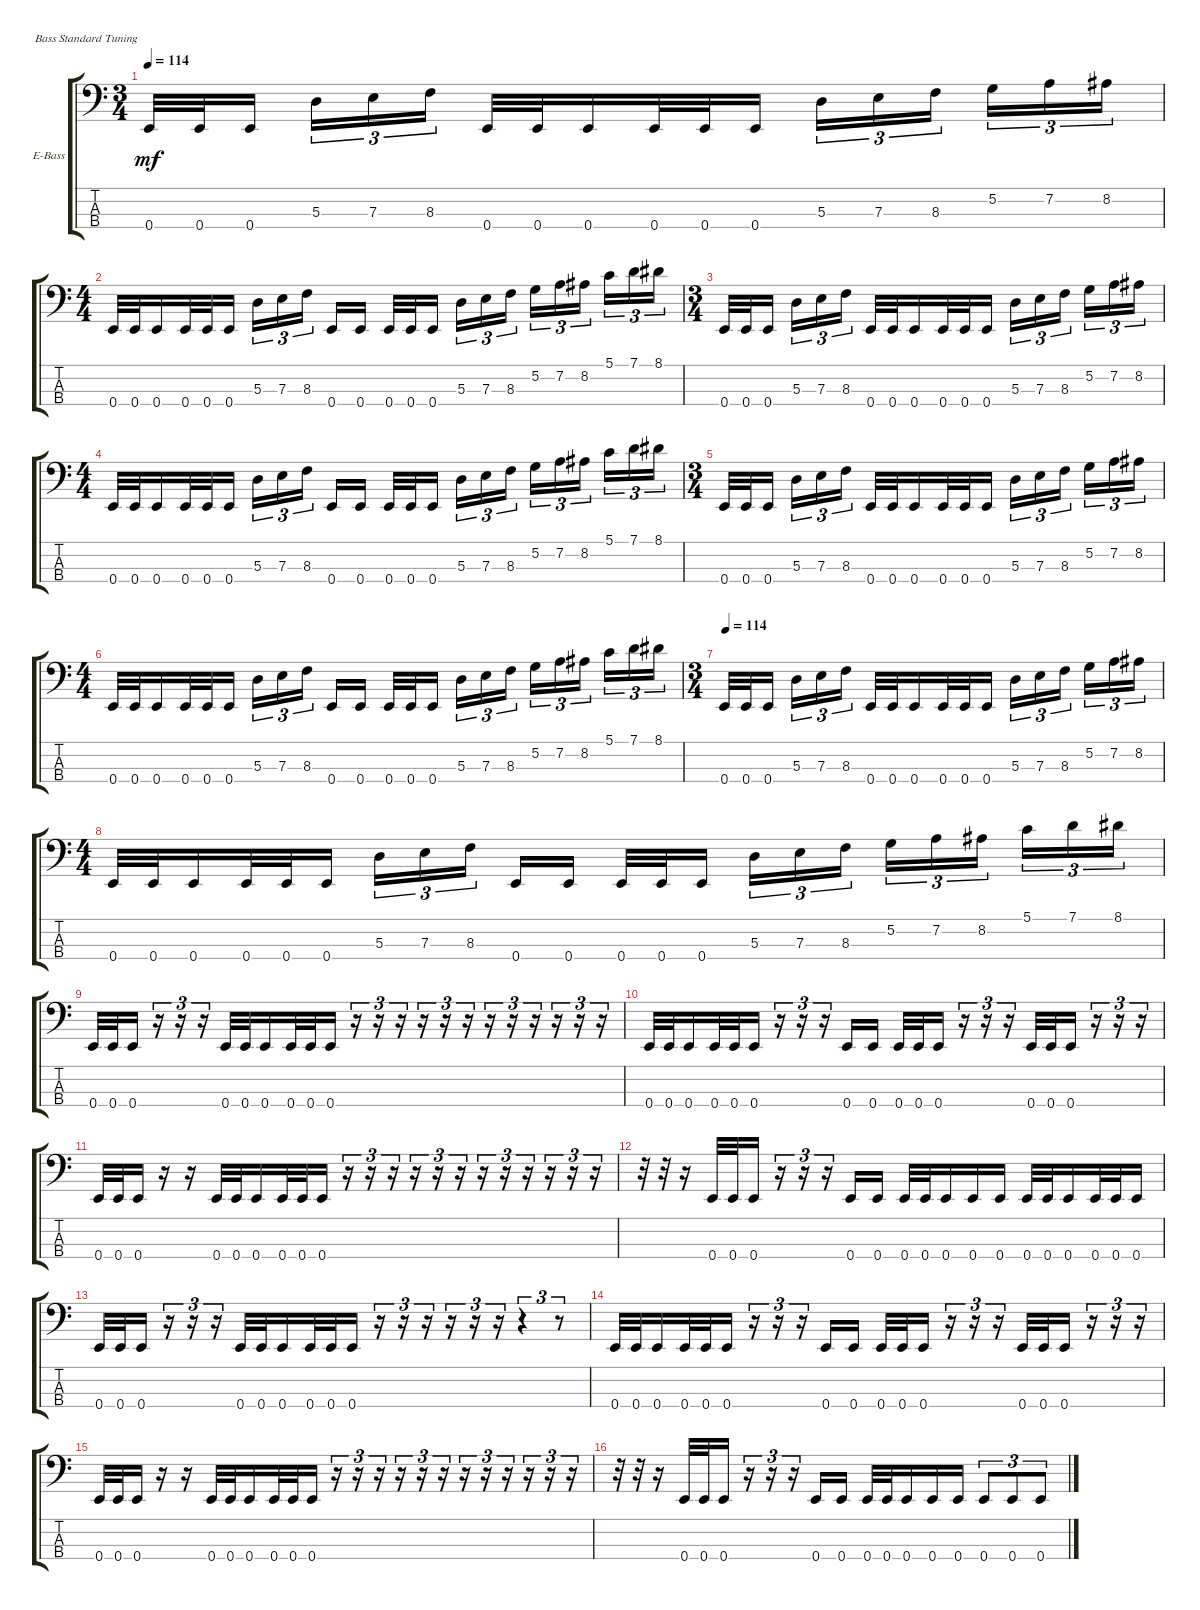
\defaultSystemsLayout 4
\bracketExtendMode groupsimilarinstruments
\firstSystemTrackNameOrientation horizontal
\otherSystemsTrackNameOrientation horizontal
\track ("Electric Bass" "E-Bass") {instrument electricbassfinger}
\staff {score tabs}
\tuning (G2 D2 A1 E1)
\ts (3 4)
\tempo 114
\clef f4
\scale
0.395904
\ks c
0.4.32{dy mf} 0.4.32 0.4.16 5.3.16{tu (3 2)} 7.3.16{tu (3 2)} 8.3.16{tu (3 2)} 0.4.32 0.4.32 0.4.16 0.4.32 0.4.32 0.4.16 5.3.16{tu (3 2)} 7.3.16{tu (3 2)} 8.3.16{tu (3 2)} 5.2.16{tu (3 2)} 7.2.16{tu (3 2)} 8.2.16{tu (3 2)} |
\ts (4 4)
\scale
0.395904 0.4.32 0.4.32 0.4.16 0.4.32 0.4.32 0.4.16 5.3.16{tu (3 2)} 7.3.16{tu (3 2)} 8.3.16{tu (3 2)} 0.4.16 0.4.16 0.4.32 0.4.32 0.4.16 5.3.16{tu (3 2)} 7.3.16{tu (3 2)} 8.3.16{tu (3 2)} 5.2.16{tu (3 2)} 7.2.16{tu (3 2)} 8.2.16{tu (3 2)} 5.1.16{tu (3 2)} 7.1.16{tu (3 2)} 8.1.16{tu (3 2)} |
\ts (3 4)
\scale
0.333333 0.4.32 0.4.32 0.4.16 5.3.16{tu (3 2)} 7.3.16{tu (3 2)} 8.3.16{tu (3 2)} 0.4.32 0.4.32 0.4.16 0.4.32 0.4.32 0.4.16 5.3.16{tu (3 2)} 7.3.16{tu (3 2)} 8.3.16{tu (3 2)} 5.2.16{tu (3 2)} 7.2.16{tu (3 2)} 8.2.16{tu (3 2)} |
\ts (4 4)
\scale
0.333333 0.4.32 0.4.32 0.4.16 0.4.32 0.4.32 0.4.16 5.3.16{tu (3 2)} 7.3.16{tu (3 2)} 8.3.16{tu (3 2)} 0.4.16 0.4.16 0.4.32 0.4.32 0.4.16 5.3.16{tu (3 2)} 7.3.16{tu (3 2)} 8.3.16{tu (3 2)} 5.2.16{tu (3 2)} 7.2.16{tu (3 2)} 8.2.16{tu (3 2)} 5.1.16{tu (3 2)} 7.1.16{tu (3 2)} 8.1.16{tu (3 2)} |
\ts (3 4)
\scale
0.333333 0.4.32 0.4.32 0.4.16 5.3.16{tu (3 2)} 7.3.16{tu (3 2)} 8.3.16{tu (3 2)} 0.4.32 0.4.32 0.4.16 0.4.32 0.4.32 0.4.16 5.3.16{tu (3 2)} 7.3.16{tu (3 2)} 8.3.16{tu (3 2)} 5.2.16{tu (3 2)} 7.2.16{tu (3 2)} 8.2.16{tu (3 2)} |
\ts (4 4)
\scale
0.333333 0.4.32 0.4.32 0.4.16 0.4.32 0.4.32 0.4.16 5.3.16{tu (3 2)} 7.3.16{tu (3 2)} 8.3.16{tu (3 2)} 0.4.16 0.4.16 0.4.32 0.4.32 0.4.16 5.3.16{tu (3 2)} 7.3.16{tu (3 2)} 8.3.16{tu (3 2)} 5.2.16{tu (3 2)} 7.2.16{tu (3 2)} 8.2.16{tu (3 2)} 5.1.16{tu (3 2)} 7.1.16{tu (3 2)} 8.1.16{tu (3 2)} |
\ts (3 4)
\tempo (114 0.00625)
\scale
0.333333 0.4.32 0.4.32 0.4.16 5.3.16{tu (3 2)} 7.3.16{tu (3 2)} 8.3.16{tu (3 2)} 0.4.32 0.4.32 0.4.16 0.4.32 0.4.32 0.4.16 5.3.16{tu (3 2)} 7.3.16{tu (3 2)} 8.3.16{tu (3 2)} 5.2.16{tu (3 2)} 7.2.16{tu (3 2)} 8.2.16{tu (3 2)} |
\ts (4 4)
\scale
0.333333 0.4.32 0.4.32 0.4.16 0.4.32 0.4.32 0.4.16 5.3.16{tu (3 2)} 7.3.16{tu (3 2)} 8.3.16{tu (3 2)} 0.4.16 0.4.16 0.4.32 0.4.32 0.4.16 5.3.16{tu (3 2)} 7.3.16{tu (3 2)} 8.3.16{tu (3 2)} 5.2.16{tu (3 2)} 7.2.16{tu (3 2)} 8.2.16{tu (3 2)} 5.1.16{tu (3 2)} 7.1.16{tu (3 2)} 8.1.16{tu (3 2)} |
\scale
0.333333 0.4.32 0.4.32 0.4.16 r.16{tu (3 2)} r.16{tu (3 2)} r.16{tu (3 2)} 0.4.32 0.4.32 0.4.16 0.4.32 0.4.32 0.4.16 r.16{tu (3 2)} r.16{tu (3 2)} r.16{tu (3 2)} r.16{tu (3 2)} r.16{tu (3 2)} r.16{tu (3 2)} r.16{tu (3 2)} r.16{tu (3 2)} r.16{tu (3 2)} r.16{tu (3 2)} r.16{tu (3 2)} r.16{tu (3 2)} |
\scale
0.333333 0.4.32 0.4.32 0.4.16 0.4.32 0.4.32 0.4.16 r.16{tu (3 2)} r.16{tu (3 2)} r.16{tu (3 2)} 0.4.16 0.4.16 0.4.32 0.4.32 0.4.16 r.16{tu (3 2)} r.16{tu (3 2)} r.16{tu (3 2)} 0.4.32 0.4.32 0.4.16 r.16{tu (3 2)} r.16{tu (3 2)} r.16{tu (3 2)} |
\scale
0.333333 0.4.32 0.4.32 0.4.16 r.16 r.16 0.4.32 0.4.32 0.4.16 0.4.32 0.4.32 0.4.16 r.16{tu (3 2)} r.16{tu (3 2)} r.16{tu (3 2)} r.16{tu (3 2)} r.16{tu (3 2)} r.16{tu (3 2)} r.16{tu (3 2)} r.16{tu (3 2)} r.16{tu (3 2)} r.16{tu (3 2)} r.16{tu (3 2)} r.16{tu (3 2)} |
\scale
0.333333 r.32 r.32 r.16 0.4.32 0.4.32 0.4.16 r.16{tu (3 2)} r.16{tu (3 2)} r.16{tu (3 2)} 0.4.16 0.4.16 0.4.32 0.4.32 0.4.16 0.4.16 0.4.16 0.4.32 0.4.32 0.4.16 0.4.32 0.4.32 0.4.16 |
\scale
0.333333 0.4.32 0.4.32 0.4.16 r.16{tu (3 2)} r.16{tu (3 2)} r.16{tu (3 2)} 0.4.32 0.4.32 0.4.16 0.4.32 0.4.32 0.4.16 r.16{tu (3 2)} r.16{tu (3 2)} r.16{tu (3 2)} r.16{tu (3 2)} r.16{tu (3 2)} r.16{tu (3 2)} r.4{tu (3 2)} r.8{tu (3 2)} |
\scale
0.333333 0.4.32 0.4.32 0.4.16 0.4.32 0.4.32 0.4.16 r.16{tu (3 2)} r.16{tu (3 2)} r.16{tu (3 2)} 0.4.16 0.4.16 0.4.32 0.4.32 0.4.16 r.16{tu (3 2)} r.16{tu (3 2)} r.16{tu (3 2)} 0.4.32 0.4.32 0.4.16 r.16{tu (3 2)} r.16{tu (3 2)} r.16{tu (3 2)} |
\scale
0.333333 0.4.32 0.4.32 0.4.16 r.16 r.16 0.4.32 0.4.32 0.4.16 0.4.32 0.4.32 0.4.16 r.16{tu (3 2)} r.16{tu (3 2)} r.16{tu (3 2)} r.16{tu (3 2)} r.16{tu (3 2)} r.16{tu (3 2)} r.16{tu (3 2)} r.16{tu (3 2)} r.16{tu (3 2)} r.16{tu (3 2)} r.16{tu (3 2)} r.16{tu (3 2)} |
\scale
0.333333 r.32 r.32 r.16 0.4.32 0.4.32 0.4.16 r.16{tu (3 2)} r.16{tu (3 2)} r.16{tu (3 2)} 0.4.16 0.4.16 0.4.32 0.4.32 0.4.16 0.4.16 0.4.16 0.4.8{tu (3 2)} 0.4.8{tu (3 2)} 0.4.8{tu (3 2)}
